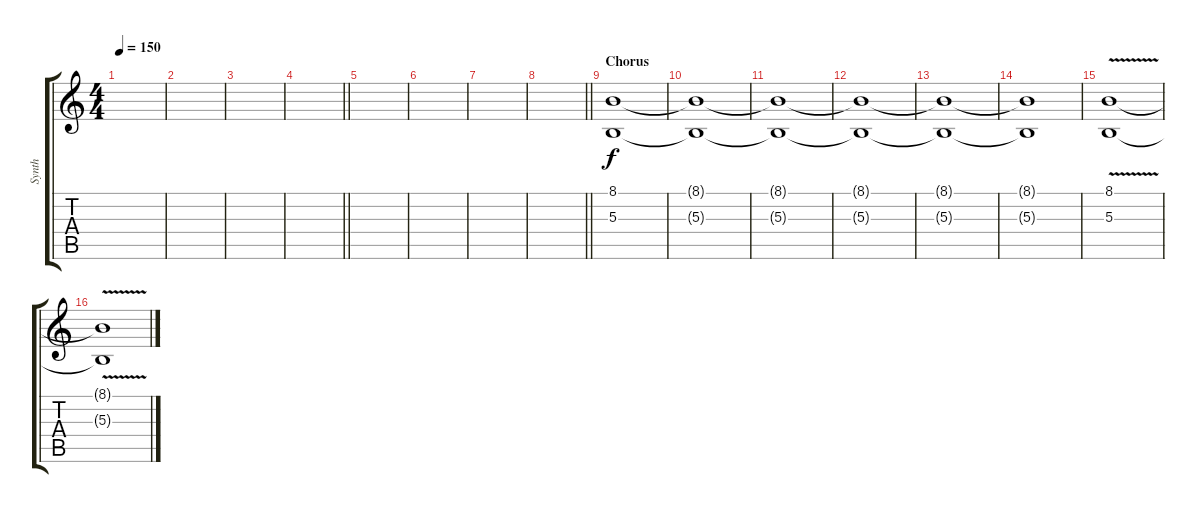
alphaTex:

\track ("Synth" "Synth") {instrument lead1square}
\staff {score tabs}
\tuning (Eb4 Bb3 Gb3 Db3 Ab2 Eb2) {hide}
\ts (4 4)
\tempo 150
\clef g2
\ks c
|
|
|
\barLineRight lightlight
|
|
|
|
\barLineRight lightlight
|
\section ("" "Chorus")
(8.1 5.3).1 |
(8.1{t} 5.3{t}).1 |
(8.1{t} 5.3{t}).1 |
(8.1{t} 5.3{t}).1 |
(8.1{t} 5.3{t}).1 |
(8.1{t} 5.3{t}).1 |
(8.1{v} 5.3{v}).1 |
(8.1{t} 5.3{t}).1
